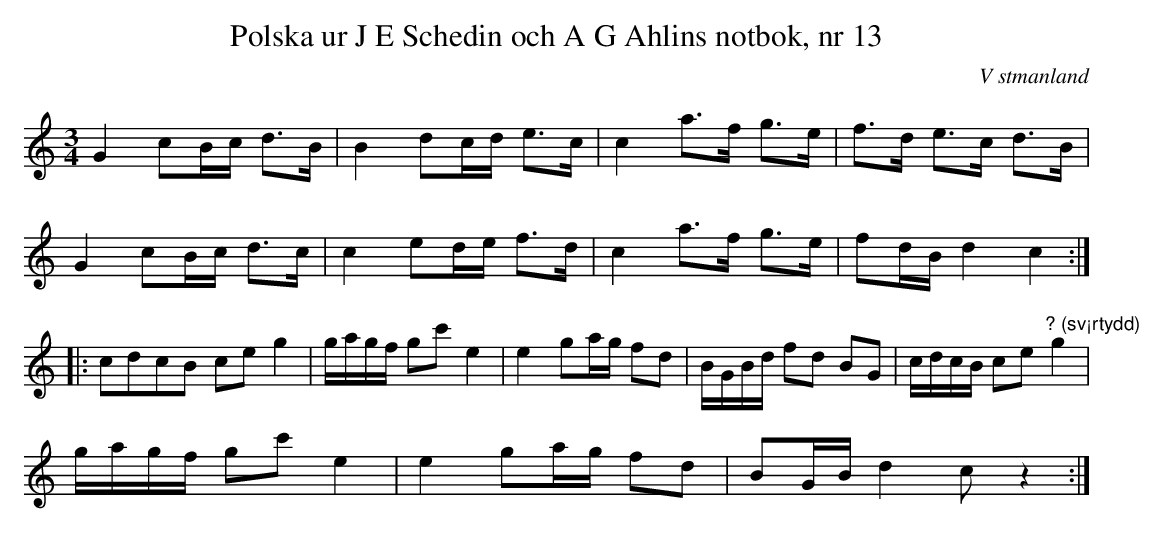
X:1
T: Polska ur J E Schedin och A G Ahlins notbok, nr 13
O: V stmanland
M: 3/4
L: 1/8
K: C
G2 cB/c/ d>B | B2 dc/d/ e>c | c2 a>f g>e | f>d e>c d>B |
G2 cB/c/ d>c | c2 ed/e/ f>d | c2 a>f g>e | fd/B/ d2 c2 ::
cdcB ce g2 | g/a/g/f/ gc' e2 | e2 ga/g/ fd | B/G/B/d/ fd BG | c/d/c/B/ ce "^? (sv¡rtydd)"g2 |
g/a/g/f/ gc' e2 | e2 ga/g/ fd | BG/B/ d2 c z2 :|
